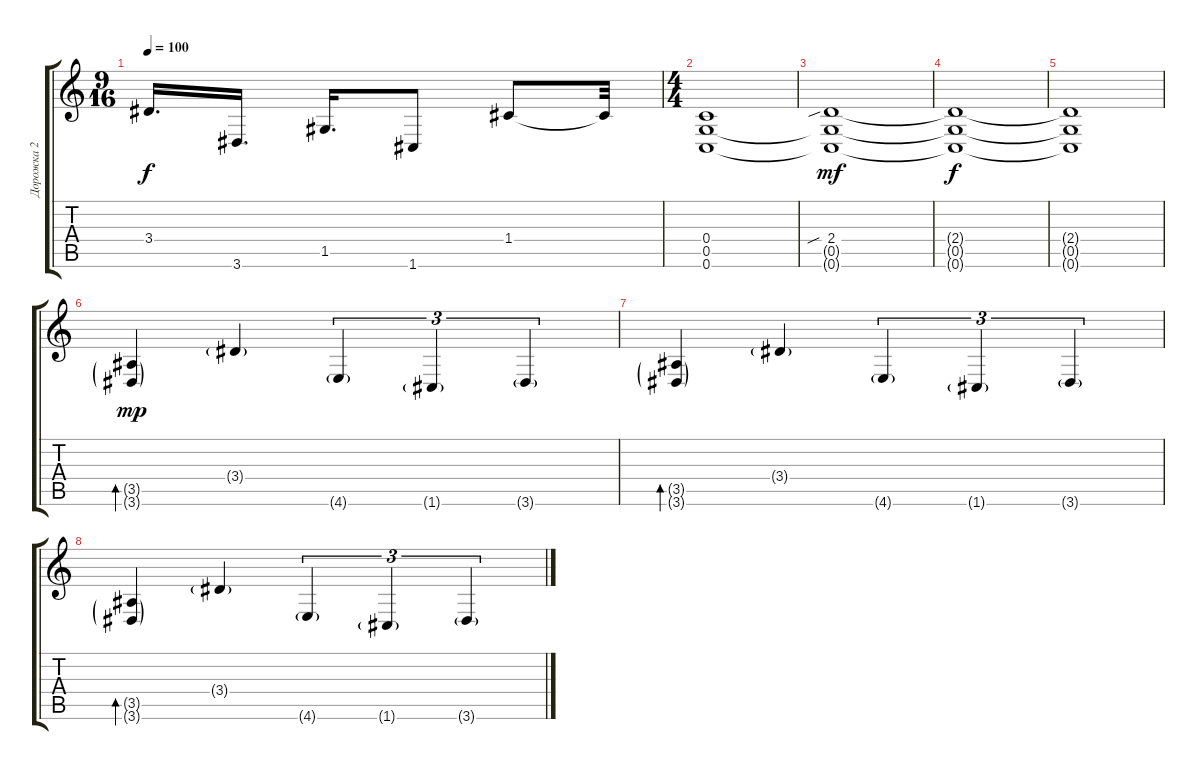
\track ("Дорожка 2" "Дорожка 2") {instrument overdrivenguitar}
\staff {score tabs}
\tuning (D4 A3 F3 C3 G2 C2) {hide}
\ts (9 16)
\tempo 100
\clef g2
\ks c
3.4.16{d dy f} 3.6.16{d} 1.5.16{d} 1.6.8 1.4.8 1.4{t}.32 |
\ts (4 4)
(0.4 0.5 0.6).1 |
(2.4{sib} 0.5{t} 0.6{t}).1{dy mf} |
(2.4{t} 0.5{t} 0.6{t}).1{dy f} |
(2.4{t} 0.5{t} 0.6{t}).1 |
(3.5{g} 3.6{g}).4{bd 120 dy mp} 3.4{g}.4 4.6{g}.4{tu (3 2)} 1.6{g}.4{tu (3 2)} 3.6{g}.4{tu (3 2)} |
(3.5{g} 3.6{g}).4{bd 120} 3.4{g}.4 4.6{g}.4{tu (3 2)} 1.6{g}.4{tu (3 2)} 3.6{g}.4{tu (3 2)} |
(3.5{g} 3.6{g}).4{bd 120} 3.4{g}.4 4.6{g}.4{tu (3 2)} 1.6{g}.4{tu (3 2)} 3.6{g}.4{tu (3 2)}
